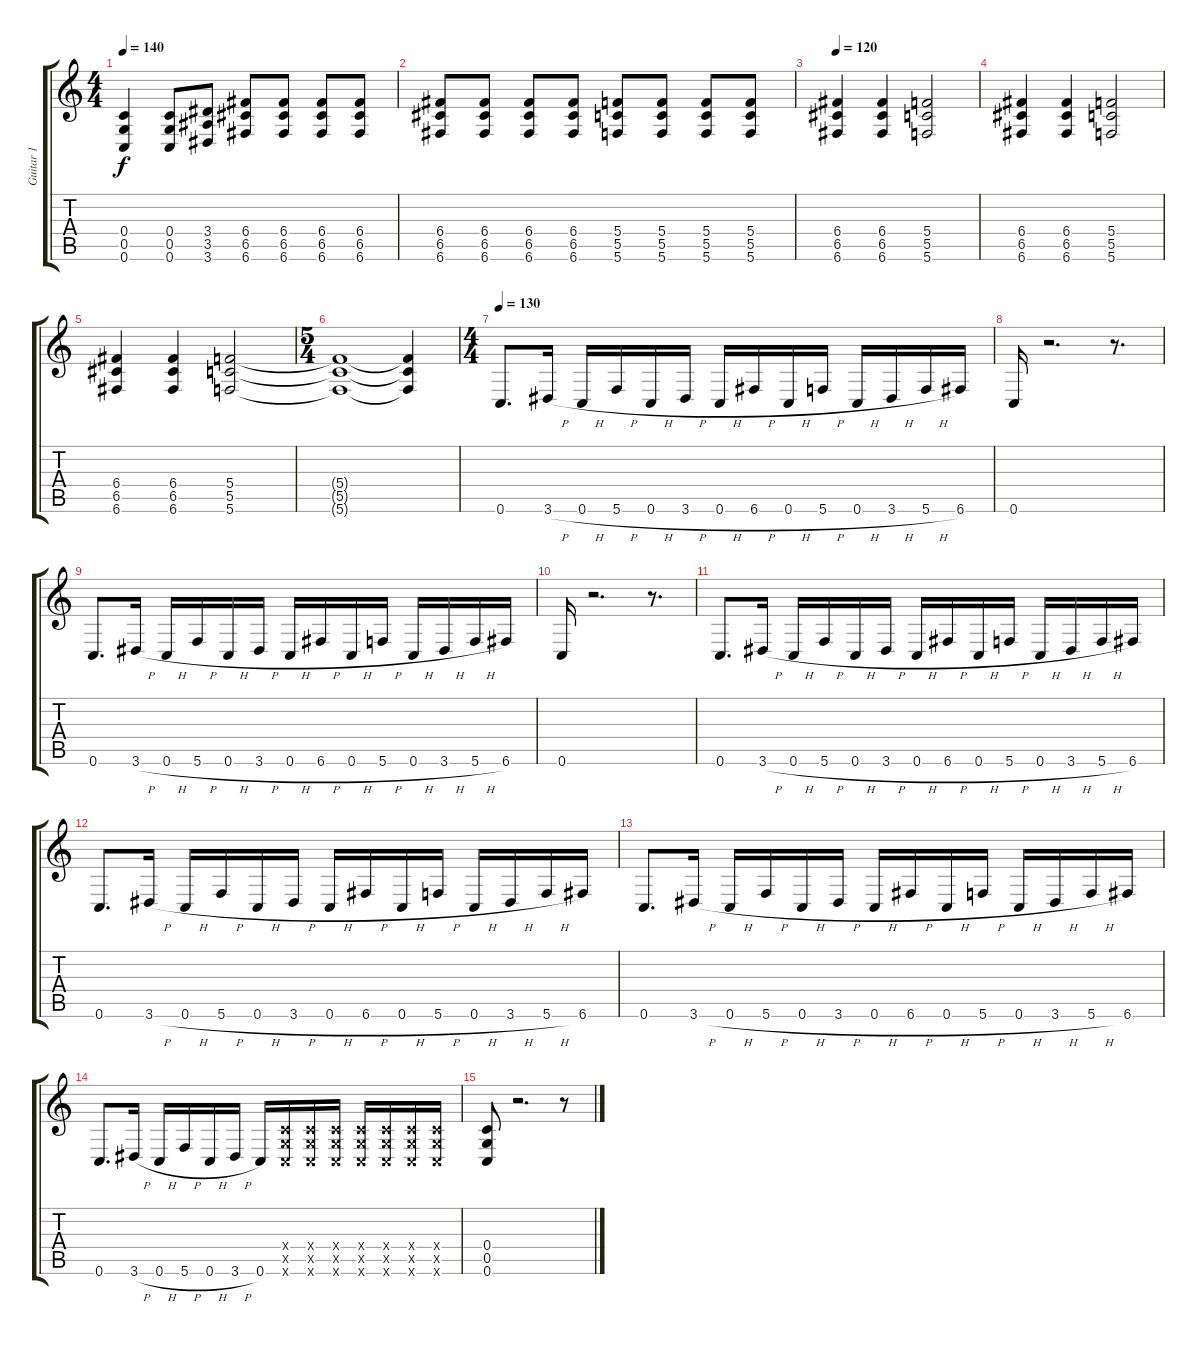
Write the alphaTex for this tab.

\track ("Guitar 1" "Guitar 1") {instrument distortionguitar}
\staff {score tabs}
\tuning (D4 A3 F3 C3 G2 C2) {hide}
\ts (4 4)
\tempo 140
\clef g2
\ks c
(0.4 0.5 0.6).4{dy f} (0.4 0.5 0.6).8 (3.4 3.5 3.6).8 (6.4 6.5 6.6).8 (6.4 6.5 6.6).8 (6.4 6.5 6.6).8 (6.4 6.5 6.6).8 |
(6.4 6.5 6.6).8 (6.4 6.5 6.6).8 (6.4 6.5 6.6).8 (6.4 6.5 6.6).8 (5.4 5.5 5.6).8 (5.4 5.5 5.6).8 (5.4 5.5 5.6).8 (5.4 5.5 5.6).8 |
\tempo 120
(6.4 6.5 6.6).4 (6.4 6.5 6.6).4 (5.4 5.5 5.6).2 |
(6.4 6.5 6.6).4 (6.4 6.5 6.6).4 (5.4 5.5 5.6).2 |
(6.4 6.5 6.6).4 (6.4 6.5 6.6).4 (5.4 5.5 5.6).2 |
\ts (5 4)
(5.4{t} 5.5{t} 5.6{t}).1 (5.4{t} 5.5{t} 5.6{t}).4 |
\ts (4 4)
\tempo 130
0.6.8{d} 3.6{h}.16 0.6{h}.16 5.6{h}.16 0.6{h}.16 3.6{h}.16 0.6{h}.16 6.6{h}.16 0.6{h}.16 5.6{h}.16 0.6{h}.16 3.6{h}.16 5.6{h}.16 6.6.16 |
0.6.16 r.2{d} r.8{d} |
0.6.8{d} 3.6{h}.16 0.6{h}.16 5.6{h}.16 0.6{h}.16 3.6{h}.16 0.6{h}.16 6.6{h}.16 0.6{h}.16 5.6{h}.16 0.6{h}.16 3.6{h}.16 5.6{h}.16 6.6.16 |
0.6.16 r.2{d} r.8{d} |
0.6.8{d} 3.6{h}.16 0.6{h}.16 5.6{h}.16 0.6{h}.16 3.6{h}.16 0.6{h}.16 6.6{h}.16 0.6{h}.16 5.6{h}.16 0.6{h}.16 3.6{h}.16 5.6{h}.16 6.6.16 |
0.6.8{d} 3.6{h}.16 0.6{h}.16 5.6{h}.16 0.6{h}.16 3.6{h}.16 0.6{h}.16 6.6{h}.16 0.6{h}.16 5.6{h}.16 0.6{h}.16 3.6{h}.16 5.6{h}.16 6.6.16 |
0.6.8{d} 3.6{h}.16 0.6{h}.16 5.6{h}.16 0.6{h}.16 3.6{h}.16 0.6{h}.16 6.6{h}.16 0.6{h}.16 5.6{h}.16 0.6{h}.16 3.6{h}.16 5.6{h}.16 6.6.16 |
0.6.8{d} 3.6{h}.16 0.6{h}.16 5.6{h}.16 0.6{h}.16 3.6{h}.16 0.6.16 (0.4{x} 0.5{x} 0.6{x}).16 (0.4{x} 0.5{x} 0.6{x}).16 (0.4{x} 0.5{x} 0.6{x}).16 (0.4{x} 0.5{x} 0.6{x}).16 (0.4{x} 0.5{x} 0.6{x}).16 (0.4{x} 0.5{x} 0.6{x}).16 (0.4{x} 0.5{x} 0.6{x}).16 |
(0.4 0.5 0.6).8 r.2{d} r.8
